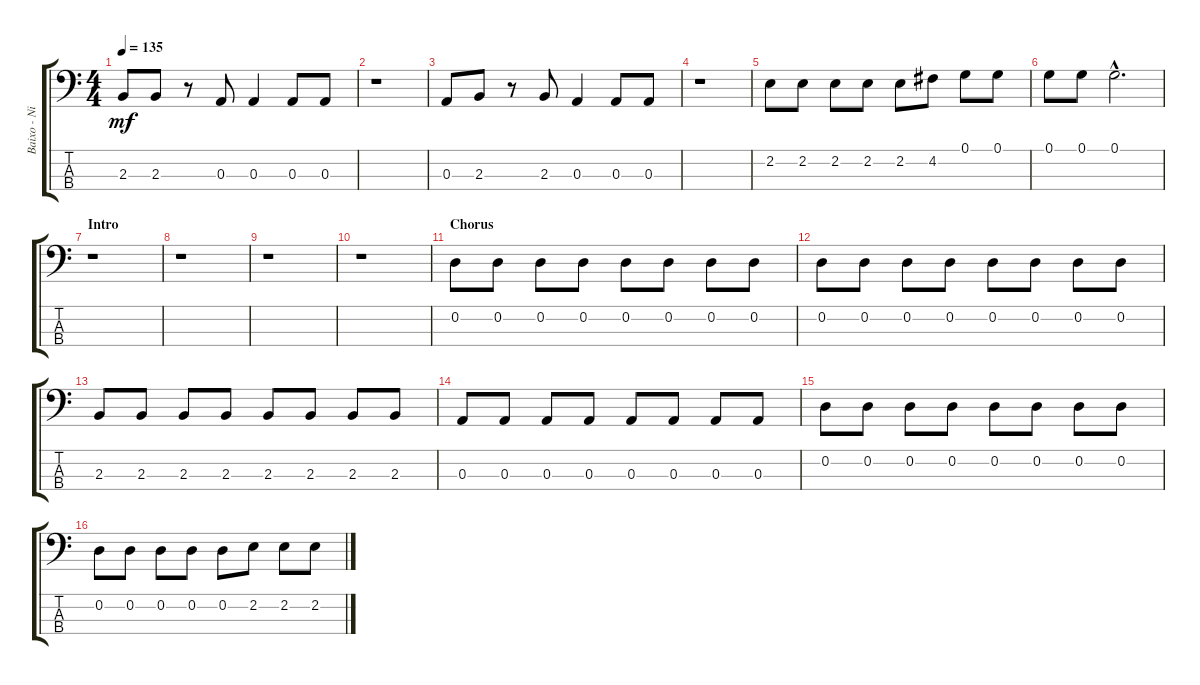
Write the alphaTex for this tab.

\track ("Baixo - Nikola" "Baixo - Ni") {instrument electricbasspick}
\staff {score tabs}
\tuning (G2 D2 A1 E1) {hide}
\ts (4 4)
\tempo 135
\clef f4
\ks c
2.3.8{dy mf} 2.3.8 r.8 0.3.8 0.3.4 0.3.8 0.3.8 |
r.1 |
0.3.8 2.3.8 r.8 2.3.8 0.3.4 0.3.8 0.3.8 |
r.1 |
2.2.8 2.2.8 2.2.8 2.2.8 2.2.8 4.2.8 0.1.8 0.1.8 |
0.1.8 0.1.8 0.1{hac}.2{d} |
\section ("" "Intro")
r.1 |
r.1 |
r.1 |
r.1 |
\section ("" "Chorus")
0.2.8 0.2.8 0.2.8 0.2.8 0.2.8 0.2.8 0.2.8 0.2.8 |
0.2.8 0.2.8 0.2.8 0.2.8 0.2.8 0.2.8 0.2.8 0.2.8 |
2.3.8 2.3.8 2.3.8 2.3.8 2.3.8 2.3.8 2.3.8 2.3.8 |
0.3.8 0.3.8 0.3.8 0.3.8 0.3.8 0.3.8 0.3.8 0.3.8 |
0.2.8 0.2.8 0.2.8 0.2.8 0.2.8 0.2.8 0.2.8 0.2.8 |
0.2.8 0.2.8 0.2.8 0.2.8 0.2.8 2.2.8 2.2.8 2.2.8
